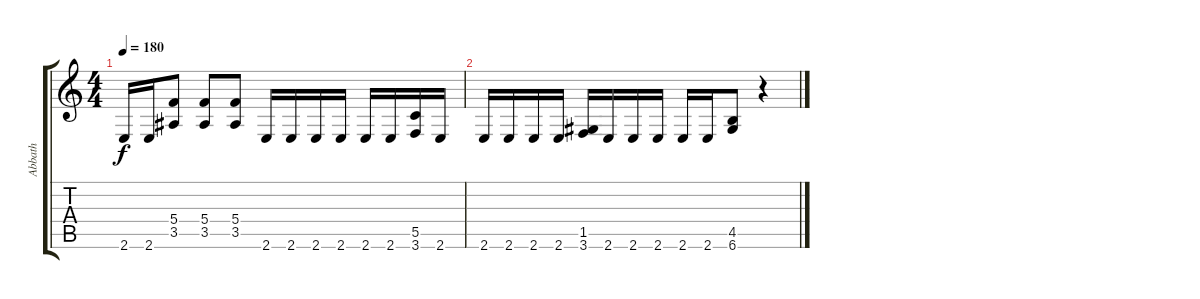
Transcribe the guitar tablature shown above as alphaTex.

\track ("Abbath" "Abbath") {instrument distortionguitar}
\staff {score tabs}
\tuning (D4 A3 F3 C3 G2 D2) {hide}
\ts (4 4)
\tempo 180
\clef g2
\ks c
2.6.16{dy f} 2.6.16 (5.4 3.5).8 (5.4 3.5).8 (5.4 3.5).8 2.6.16 2.6.16 2.6.16 2.6.16 2.6.16 2.6.16 (5.5 3.6).16 2.6.16 |
2.6.16 2.6.16 2.6.16 2.6.16 (1.5 3.6).16 2.6.16 2.6.16 2.6.16 2.6.16 2.6.16 (4.5 6.6).8 r.4
